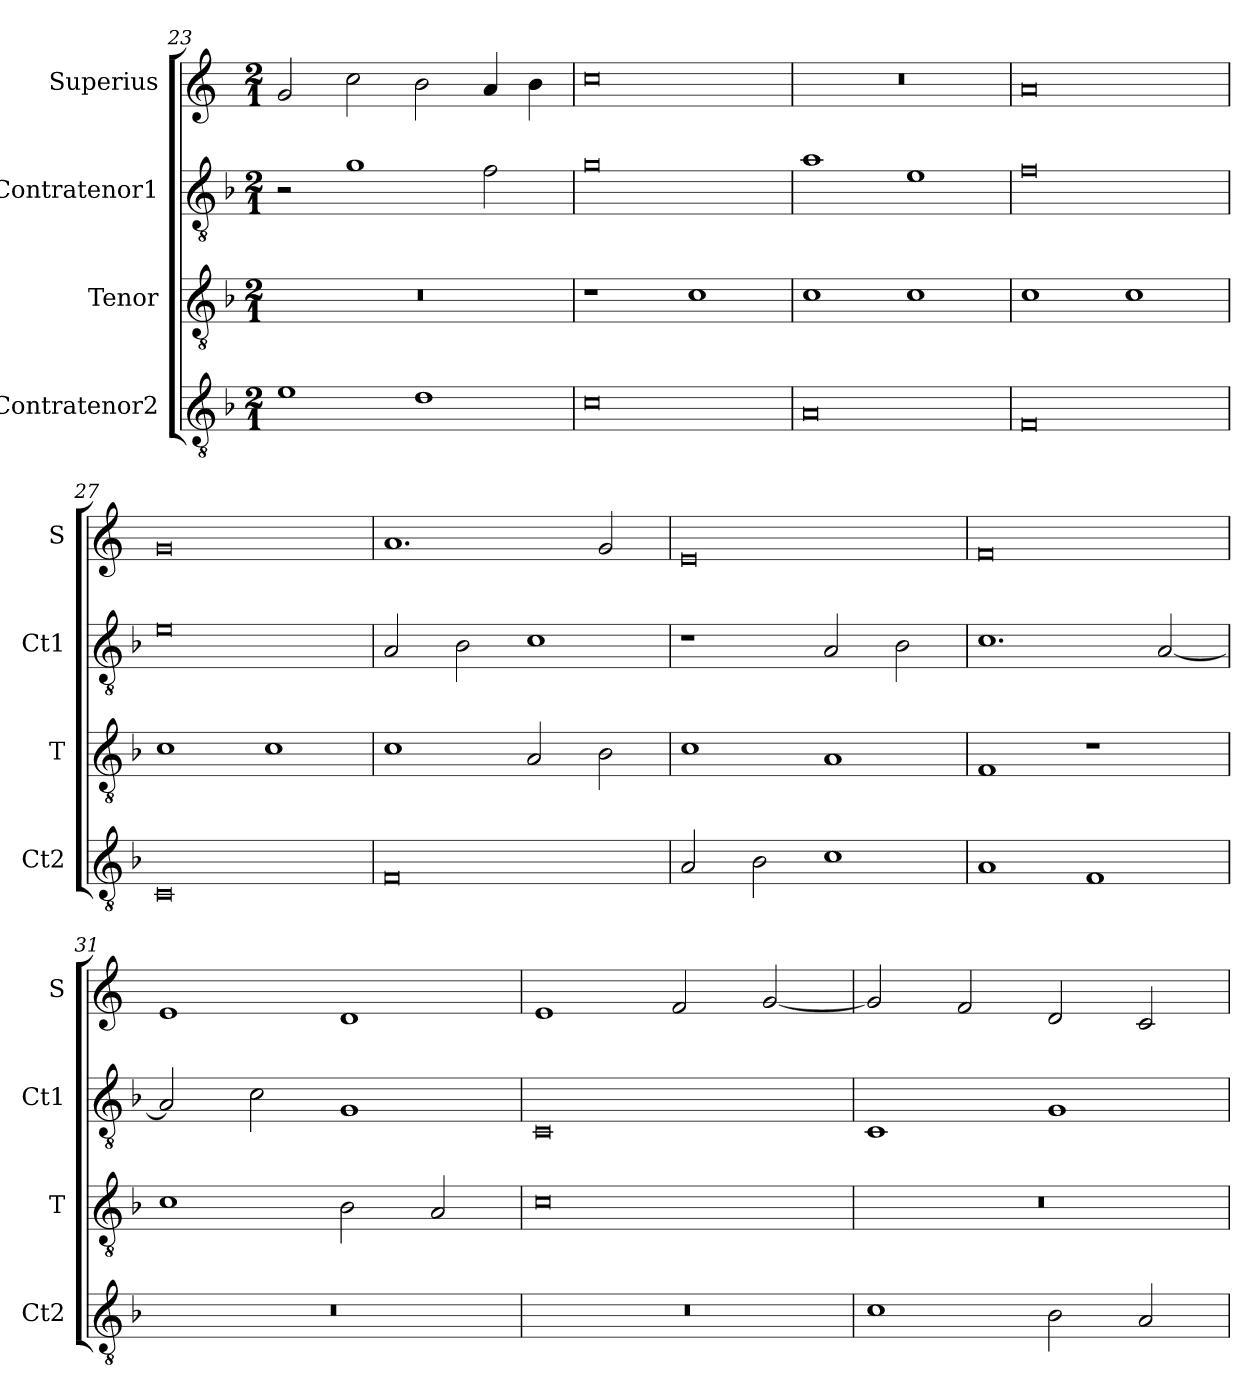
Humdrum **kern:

**kern	**kern	**kern	**kern
*part4	*part3	*part2	*part1
*staff4	*staff3	*staff2	*staff1
*I"Contratenor2	*I"Tenor	*I"Contratenor1	*I"Superius
*I'Ct2	*I'T	*I'Ct1	*I'S
*clefGv2	*clefGv2	*clefGv2	*clefG2
*k[b-]	*k[b-]	*k[b-]	*k[]
*M2/1	*M2/1	*M2/1	*M2/1
=23	=23	=23	=23
1e	0r	2r	2g
.	.	1g	2cc
1d	.	.	2b
.	.	2f	4a
.	.	.	4b
=24	=24	=24	=24
0c	1r	0g	0cc
.	1c	.	.
=25	=25	=25	=25
0A	1c	1a	0r
.	1c	1e	.
=26	=26	=26	=26
0F	1c	0f	0a
.	1c	.	.
=27	=27	=27	=27
0C	1c	0e	0g
.	1c	.	.
=28	=28	=28	=28
0F	1c	2A	1.a
.	.	2B-	.
.	2A	1c	.
.	2B-	.	2g
=29	=29	=29	=29
2A	1c	1r	0e
2B-	.	.	.
1c	1A	2A	.
.	.	2B-	.
=30	=30	=30	=30
1A	1F	1.c	0f
1F	1r	.	.
.	.	[2A	.
=31	=31	=31	=31
0r	1c	2A]	1e
.	.	2c	.
.	2B-	1G	1d
.	2A	.	.
=32	=32	=32	=32
0r	0c	0C	1e
.	.	.	2f
.	.	.	[2g
=33	=33	=33	=33
1c	0r	1C	2g]
.	.	.	2f
2B-	.	1G	2d
2A	.	.	2c
=	=	=	=
*-	*-	*-	*-
